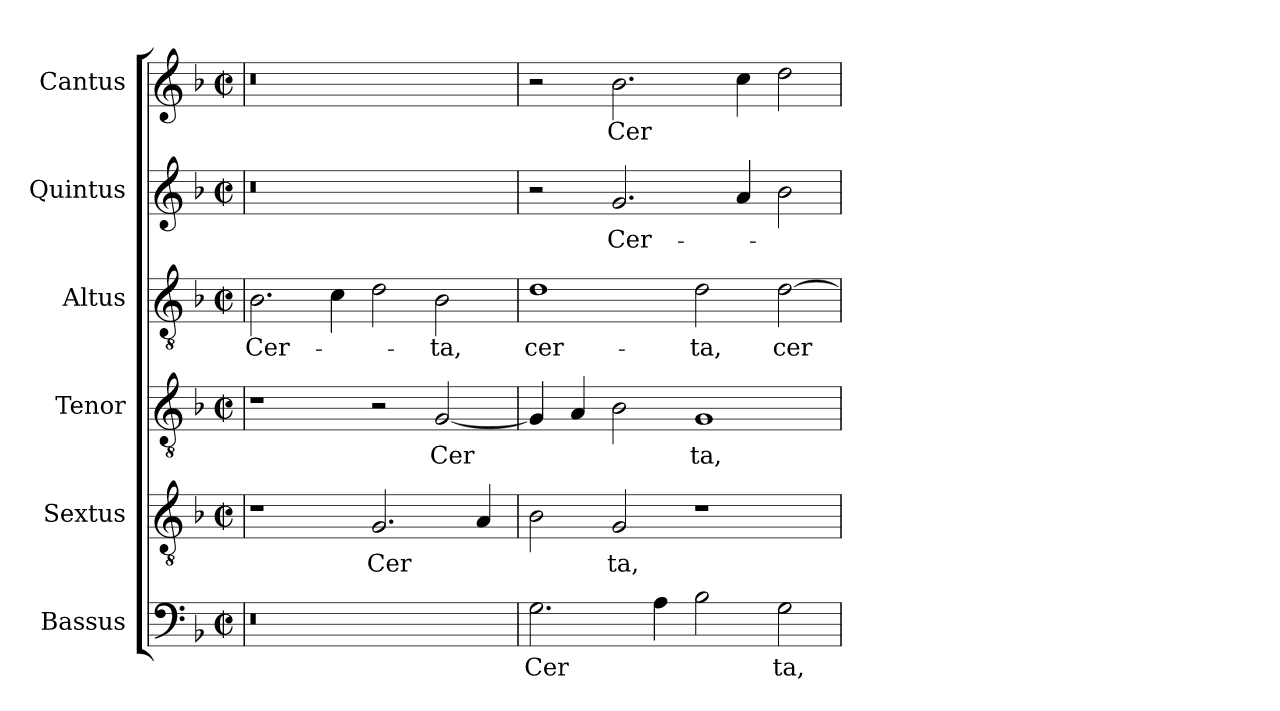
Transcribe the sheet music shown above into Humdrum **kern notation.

**kern	**text	**kern	**text	**kern	**text	**kern	**text	**kern	**text	**kern	**text
*part6	*part6	*part5	*part5	*part4	*part4	*part3	*part3	*part2	*part2	*part1	*part1
*staff6	*staff6	*staff5	*staff5	*staff4	*staff4	*staff3	*staff3	*staff2	*staff2	*staff1	*staff1
*I"Bassus	*	*I"Sextus	*	*I"Tenor	*	*I"Altus	*	*I"Quintus	*	*I"Cantus	*
!!LO:PB:g=z
*stria5	*	*stria5	*	*stria5	*	*stria5	*	*stria5	*	*stria5	*
*clefF4	*	*clefGv2	*	*clefGv2	*	*clefGv2	*	*clefG2	*	*clefG2	*
*k[b-]	*	*k[b-]	*	*k[b-]	*	*k[b-]	*	*k[b-]	*	*k[b-]	*
*F:	*	*F:	*	*F:	*	*F:	*	*F:	*	*F:	*
*M2/2	*	*M2/2	*	*M2/2	*	*M2/2	*	*M2/2	*	*M2/2	*
*met(c|)	*	*met(c|)	*	*met(c|)	*	*met(c|)	*	*met(c|)	*	*met(c|)	*
=1	=1!	=1	=1!	=1	=1!	=1	=1!	=1	=1!	=1!	=1!
!	!	!	!	!	!	!	!LO:LY:b	!	!	!	!
0r	.	1r	.	1r	.	2.B-\	Cer-	0r	.	0r	.
.	.	.	.	.	.	4c\	.	.	.	.	.
!	!	!	!LO:LY:b	!	!	!	!	!	!	!	!
.	.	2.G/	Cer	2r	.	2d\	.	.	.	.	.
!	!	!	!	!	!LO:LY:b	!	!LO:LY:b:cj	!	!	!	!
.	.	.	.	[<2G/	Cer	2B-\	-ta,	.	.	.	.
.	.	4A/	.	.	.	.	.	.	.	.	.
=2	=2	=2	=2	=2	=2	=2	=2	=2	=2	=2	=2
!	!LO:LY:b	!	!	!	!	!	!LO:LY:b:cj	!	!	!	!
2.G\	Cer	2B-\	.	4G/]	.	1d	cer-	2r	.	2r	.
.	.	.	.	4A/	.	.	.	.	.	.	.
!	!	!	!LO:LY:b:cj	!	!	!	!	!	!LO:LY:b	!	!LO:LY:b
.	.	2G/	ta,	2B-\	.	.	.	2.g/	Cer-	2.b-\	Cer
4A\	.	.	.	.	.	.	.	.	.	.	.
!	!	!	!	!	!LO:LY:b:cj	!	!LO:LY:b:cj	!	!	!	!
2B-\	.	1r	.	1G	ta,	2d\	-ta,	.	.	.	.
.	.	.	.	.	.	.	.	4a/	.	4cc\	.
!	!LO:LY:b:cj	!	!	!	!	!	!LO:LY:b	!	!	!	!
2G\	ta,	.	.	.	.	[>2d\	cer-	2b-\	.	2dd\	.
=	=	=	=	=	=	=	=	=	=	=	=
*-	*-	*-	*-	*-	*-	*-	*-	*-	*-	*-	*-
